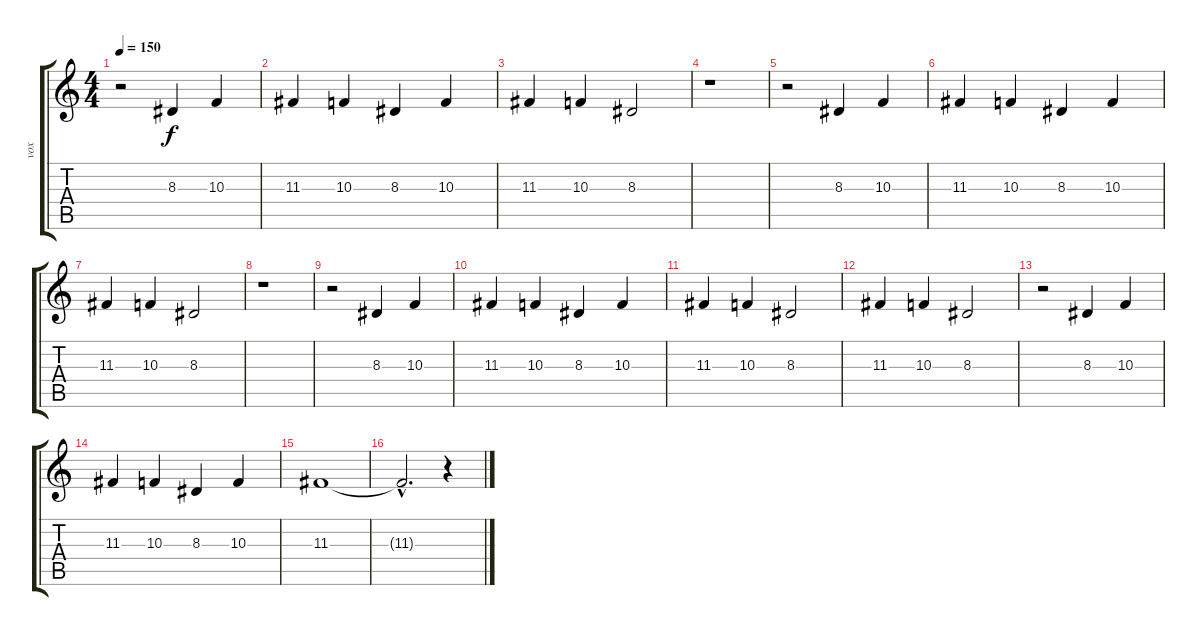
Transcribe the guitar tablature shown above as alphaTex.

\track ("vox" "vox") {instrument synthvoice}
\staff {score tabs}
\tuning (E4 B3 G3 D3 A2 E2) {hide}
\ts (4 4)
\tempo 150
\clef g2
\ks c
r.2{dy f} 8.3.4 10.3.4 |
11.3.4 10.3.4 8.3.4 10.3.4 |
11.3.4 10.3.4 8.3.2 |
r.1 |
r.2 8.3.4 10.3.4 |
11.3.4 10.3.4 8.3.4 10.3.4 |
11.3.4 10.3.4 8.3.2 |
r.1 |
r.2 8.3.4 10.3.4 |
11.3.4 10.3.4 8.3.4 10.3.4 |
11.3.4 10.3.4 8.3.2 |
11.3.4 10.3.4 8.3.2 |
r.2 8.3.4 10.3.4 |
11.3.4 10.3.4 8.3.4 10.3.4 |
11.3.1 |
11.3{hac t}.2{d} r.4
